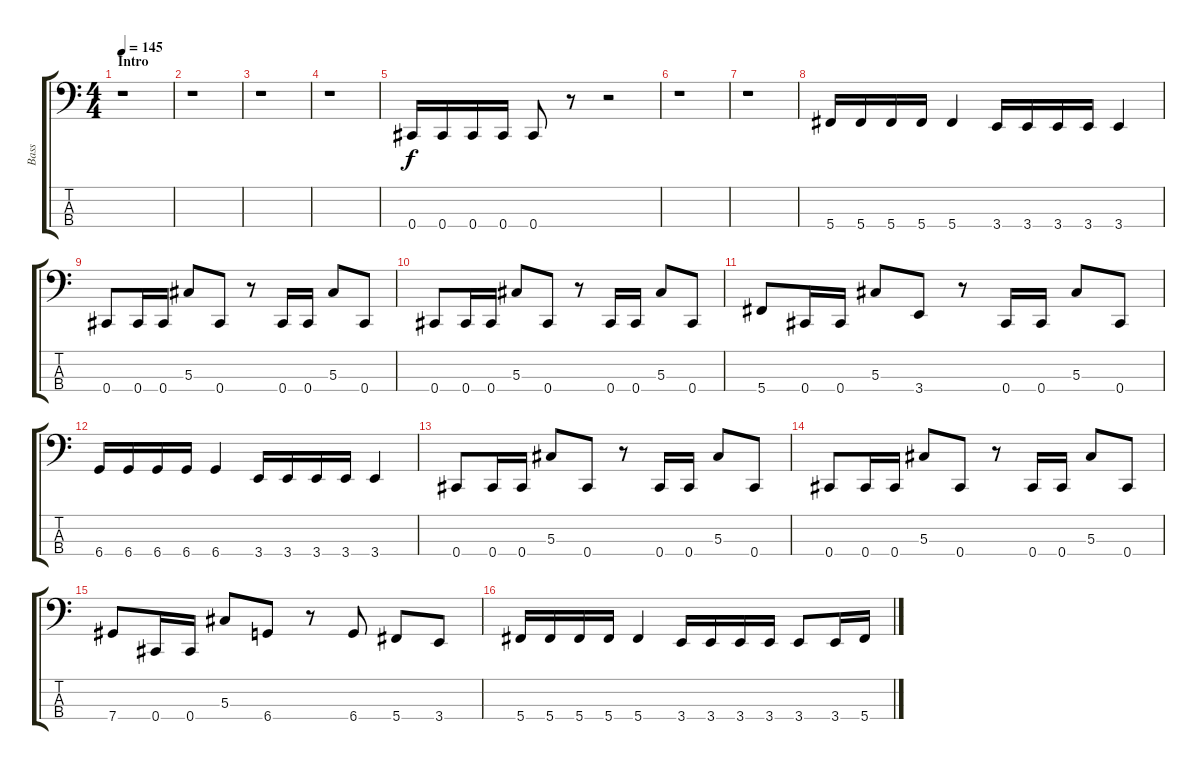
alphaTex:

\track ("Bass" "Bass") {instrument electricbassfinger}
\staff {score tabs}
\tuning (Gb2 Db2 Ab1 Db1) {hide}
\ts (4 4)
\section ("" "Intro")
\tempo 145
\clef f4
\ks c
r.1{dy f instrument electricbassfinger} |
r.1 |
r.1 |
r.1 |
0.4.16 0.4.16 0.4.16 0.4.16 0.4.8 r.8 r.2 |
r.1 |
r.1 |
5.4.16 5.4.16 5.4.16 5.4.16 5.4.4 3.4.16 3.4.16 3.4.16 3.4.16 3.4.4 |
0.4.8 0.4.16 0.4.16 5.3.8 0.4.8 r.8 0.4.16 0.4.16 5.3.8 0.4.8 |
0.4.8 0.4.16 0.4.16 5.3.8 0.4.8 r.8 0.4.16 0.4.16 5.3.8 0.4.8 |
5.4.8 0.4.16 0.4.16 5.3.8 3.4.8 r.8 0.4.16 0.4.16 5.3.8 0.4.8 |
6.4.16 6.4.16 6.4.16 6.4.16 6.4.4 3.4.16 3.4.16 3.4.16 3.4.16 3.4.4 |
0.4.8 0.4.16 0.4.16 5.3.8 0.4.8 r.8 0.4.16 0.4.16 5.3.8 0.4.8 |
0.4.8 0.4.16 0.4.16 5.3.8 0.4.8 r.8 0.4.16 0.4.16 5.3.8 0.4.8 |
7.4.8 0.4.16 0.4.16 5.3.8 6.4.8 r.8 6.4.8 5.4.8 3.4.8 |
5.4.16 5.4.16 5.4.16 5.4.16 5.4.4 3.4.16 3.4.16 3.4.16 3.4.16 3.4.8 3.4.16 5.4.16
